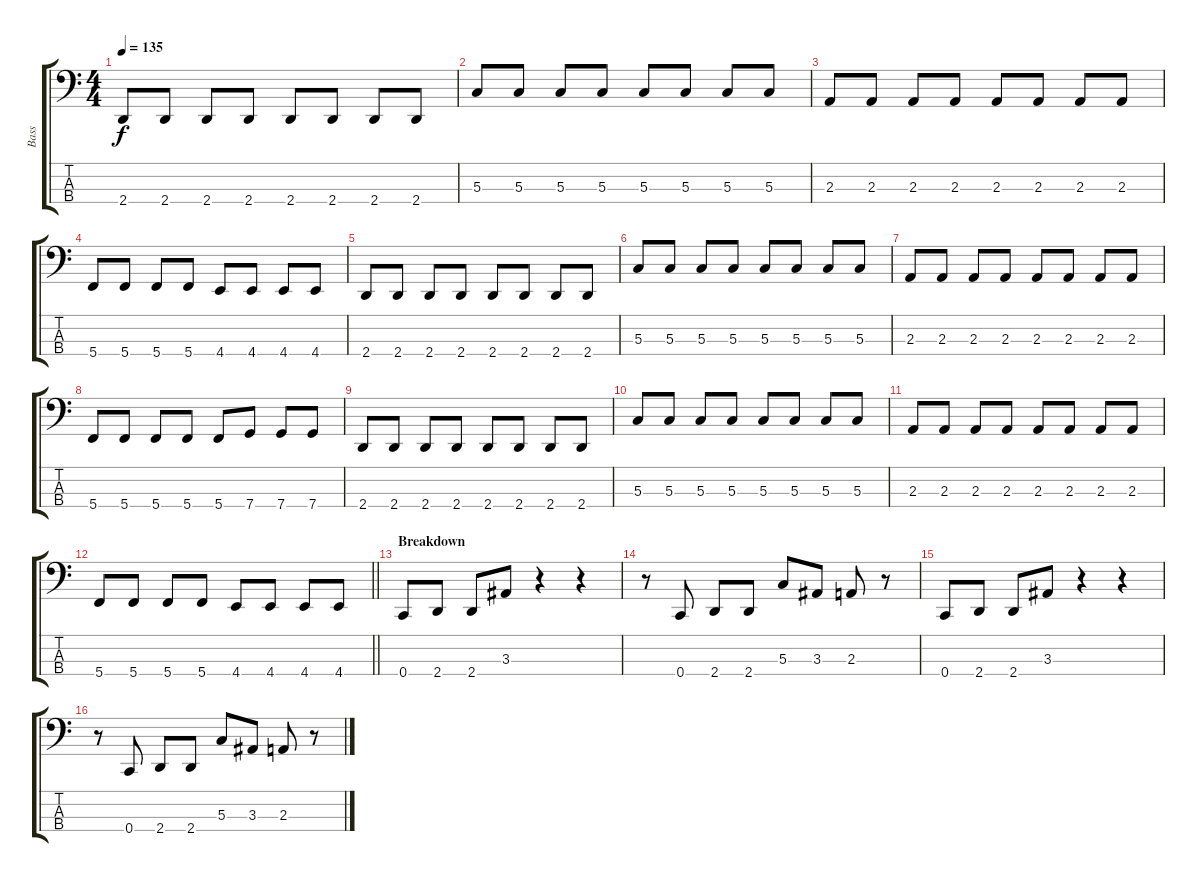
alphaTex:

\track ("Bass" "Bass") {instrument electricbassfinger}
\staff {score tabs}
\tuning (F2 C2 G1 C1) {hide}
\ts (4 4)
\tempo 135
\clef f4
\ks c
2.4.8{dy f} 2.4.8 2.4.8 2.4.8 2.4.8 2.4.8 2.4.8 2.4.8 |
5.3.8 5.3.8 5.3.8 5.3.8 5.3.8 5.3.8 5.3.8 5.3.8 |
2.3.8 2.3.8 2.3.8 2.3.8 2.3.8 2.3.8 2.3.8 2.3.8 |
5.4.8 5.4.8 5.4.8 5.4.8 4.4.8 4.4.8 4.4.8 4.4.8 |
2.4.8 2.4.8 2.4.8 2.4.8 2.4.8 2.4.8 2.4.8 2.4.8 |
5.3.8 5.3.8 5.3.8 5.3.8 5.3.8 5.3.8 5.3.8 5.3.8 |
2.3.8 2.3.8 2.3.8 2.3.8 2.3.8 2.3.8 2.3.8 2.3.8 |
5.4.8 5.4.8 5.4.8 5.4.8 5.4.8 7.4.8 7.4.8 7.4.8 |
2.4.8 2.4.8 2.4.8 2.4.8 2.4.8 2.4.8 2.4.8 2.4.8 |
5.3.8 5.3.8 5.3.8 5.3.8 5.3.8 5.3.8 5.3.8 5.3.8 |
2.3.8 2.3.8 2.3.8 2.3.8 2.3.8 2.3.8 2.3.8 2.3.8 |
\barLineRight lightlight
5.4.8 5.4.8 5.4.8 5.4.8 4.4.8 4.4.8 4.4.8 4.4.8 |
\section ("" "Breakdown")
0.4.8 2.4.8 2.4.8 3.3.8 r.4 r.4 |
r.8 0.4.8 2.4.8 2.4.8 5.3.8 3.3.8 2.3.8 r.8 |
0.4.8 2.4.8 2.4.8 3.3.8 r.4 r.4 |
r.8 0.4.8 2.4.8 2.4.8 5.3.8 3.3.8 2.3.8 r.8
